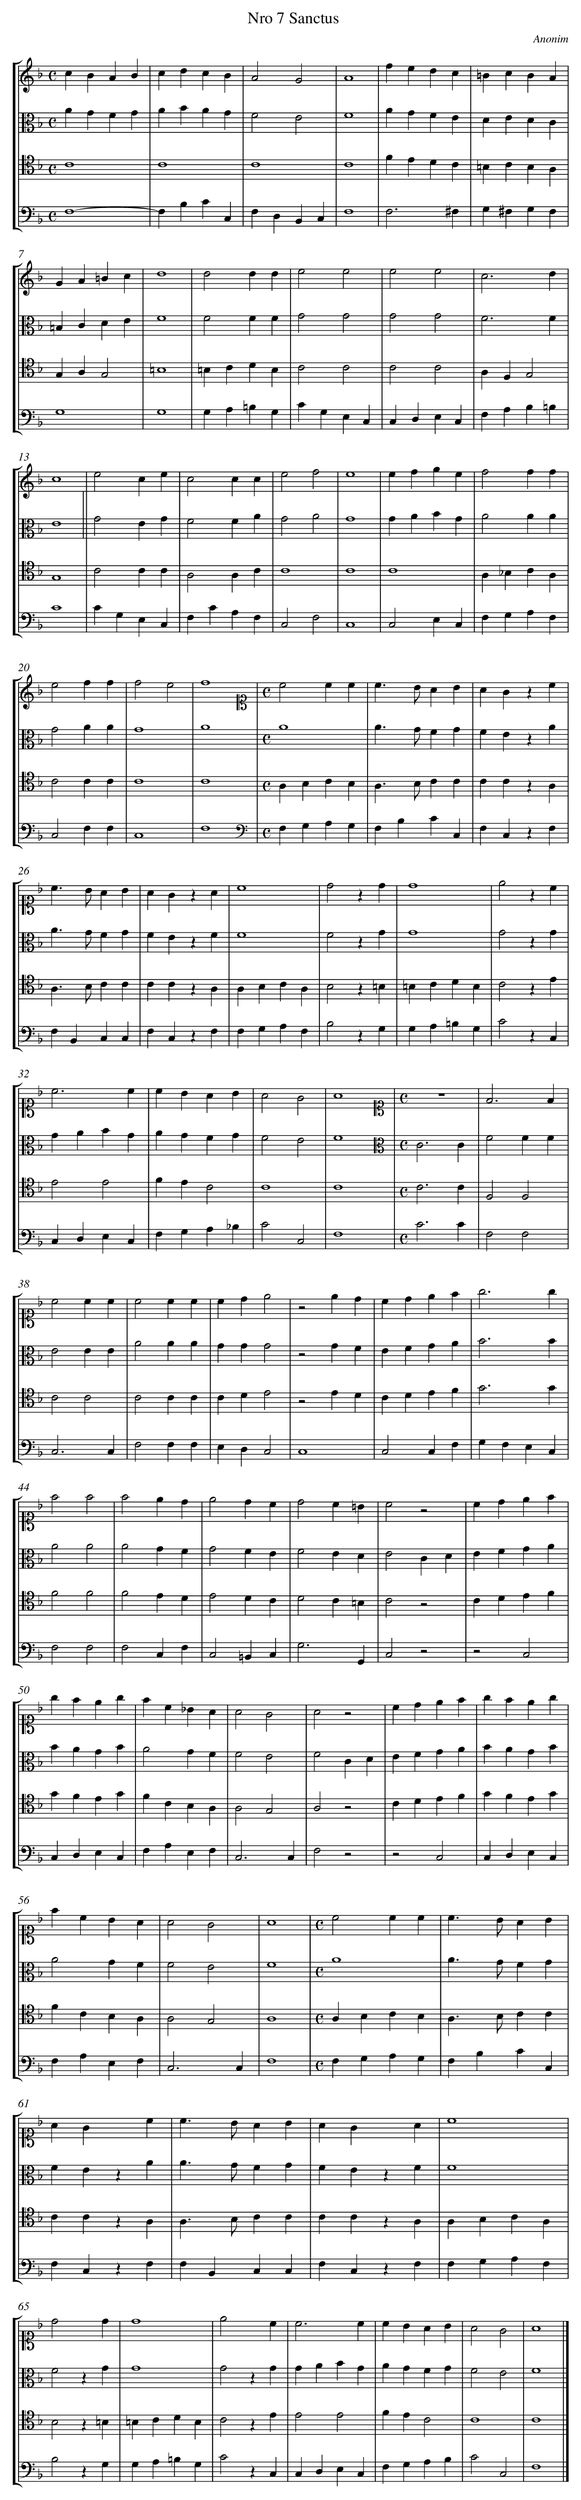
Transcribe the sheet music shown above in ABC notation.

X:1
T: Nro 7 Sanctus
C: Anonim
L: 1/4
M: C
%%staves [1 2 3 4]
V: 1
V: 2 clef=alto
V: 3 clef=tenor
V: 4 clef=bass
K: F
[V:1] cBAB |
[V:2] AGFG |
[V:3] C4 |
[V:4] F,4- |
[V:1] cdcB |
[V:2] ABAG |
[V:3] C4 |
[V:4] F,B,CC, |
[V:1] A2G2 |
[V:2] F2E2 |
[V:3] C4 |
[V:4] F,D,B,,C, |
[V:1] A4 |
[V:2] F4 |
[V:3] C4 |
[V:4] F,4 |
[V:1] fedc |
[V:2] AGFE |
[V:3] FEDC |
[V:4] F,3^F, |
[V:1] =BcBA |
[V:2] DEDC |
[V:3] =B,CB,A, |
[V:4] G,^F,G,F, |
[V:1] GA=Bc |
[V:2] =B,CDE |
[V:3] G,A,G,2 |
[V:4] G,4 |
[V:1] d4 |
[V:2] F4 |
[V:3] =B,4 |
[V:4] G,4 |
[V:1] d2dd |
[V:2] F2FF |
[V:3] =B,CDB, |
[V:4] G,A,=B,G, |
[V:1] e2e2 |
[V:2] G2G2 |
[V:3] C2C2 |
[V:4] CG,E,C, |
[V:1] e2e2 |
[V:2] G2G2 |
[V:3] C2C2 |
[V:4] C,D,E,C, |
[V:1] c3d |
[V:2] F3F |
[V:3] A,F,G,2 |
[V:4] F,A,B,=B, |
[V:1] c4 |
[V:2] E4 ||
[V:3] G,4 |
[V:4] C4 |
[V:1] e2ce |
[V:2] G2EG |
[V:3] C2CC |
[V:4] CG,E,C, |
[V:1] c2cc |
[V:2] F2FA |
[V:3] A,2A,C |
[V:4] F,CA,F, |
[V:1] e2f2 |
[V:2] G2A2 |
[V:3] C4 |
[V:4] C,2F,2 |
[V:1] e4 |
[V:2] G4 |
[V:3] C4 |
[V:4] C,4 |
[V:1] efge |
[V:2] GABG |
[V:3] C4 |
[V:4] C,2E,C, |
[V:1] f2ff |
[V:2] A2AA |
[V:3] A,_B,CA, |
[V:4] F,G,A,F, |
[V:1] e2ff |
[V:2] G2AA |
[V:3] C2CC |
[V:4] C,2F,F, |
[V:1] f2e2 |
[V:2] G4 |
[V:3] C4 |
[V:4] C,4 |
[V:1] f4 |
[V:2] A4 |
[V:3] C4 |
[V:4] F,4 |
[V:1]  [K:F] [K:clef=C1][M:C]c2cc |
[V:2]  [K:F] [M:C]A4 |
[V:3]  [K:F] [M:C]A,B,CB, |
[V:4]  [K:F] [K:clef=bass][M:C]F,G,A,G, |
[V:1] c>BAB |
[V:2] A>GFG |
[V:3] A,>B,CC |
[V:4] F,B,CC, |
[V:1] AGzc |
[V:2] FEzA |
[V:3] CCzA, |
[V:4] F,C,zF, |
[V:1] c>BAB |
[V:2] A>GFG |
[V:3] A,>B,CC |
[V:4] F,B,,C,C, |
[V:1] AGzA |
[V:2] FEzF |
[V:3] CCzA, |
[V:4] F,C,zF, |
[V:1] c4 |
[V:2] F4 |
[V:3] A,B,CA, |
[V:4] F,G,A,F, |
[V:1] d2zd |
[V:2] F2zG |
[V:3] B,2z=B, |
[V:4] B,2zG, |
[V:1] d4 |
[V:2] G4 |
[V:3] =B,CDB, |
[V:4] G,A,=B,G, |
[V:1] e2zc |
[V:2] G2zG |
[V:3] C2zE |
[V:4] C2zC, |
[V:1] c3c |
[V:2] GABG |
[V:3] E2E2 |
[V:4] C,D,E,C, |
[V:1] cBAB |
[V:2] AGFG |
[V:3] FEC2 |
[V:4] F,G,A,_B, |
[V:1] A2G2 |
[V:2] F2E2 |
[V:3] C4 |
[V:4] C2C,2 |
[V:1] A4 |
[V:2] F4 |
[V:3] C4 |
[V:4] F,4 |
[V:1] [K:clef=C1][M:C]z4 |
[V:2] [K:clef=alto][M:C]C3C |
[V:3] [M:C]C3C |
[V:4] [M:C]C3C |
[V:1] F3F |
[V:2] F2FF |
[V:3] F,2F,2 |
[V:4] F,2F,2 |
[V:1] c2cc |
[V:2] E2EE |
[V:3] C2C2 |
[V:4] C,3C, |
[V:1] c2cc |
[V:2] A2AA |
[V:3] C2CC |
[V:4] F,2F,F, |
[V:1] cde2 |
[V:2] GGG2 |
[V:3] CDE2 |
[V:4] E,D,C,2 |
[V:1] z2ed |
[V:2] z2GF |
[V:3] z2ED |
[V:4] C,4 |
[V:1] cdef |
[V:2] EFGA |
[V:3] CDEF |
[V:4] C,2C,F, |
[V:1] g3g |
[V:2] B3B |
[V:3] G3G |
[V:4] G,F,E,C, |
[V:1] f2f2 |
[V:2] A2A2 |
[V:3] F2F2 |
[V:4] F,2F,2 |
[V:1] f2ed |
[V:2] A2GF |
[V:3] F2ED |
[V:4] F,2C,F, |
[V:1] e2dc |
[V:2] G2FE |
[V:3] E2DC |
[V:4] C,2=B,,C, |
[V:1] d2c=B |
[V:2] F2ED |
[V:3] D2C=B, |
[V:4] G,3G,, |
[V:1] c2z2 |
[V:2] E2CD |
[V:3] C2z2 |
[V:4] C,2z2 |
[V:1] cdef |
[V:2] EFGA |
[V:3] CDEF |
[V:4] z2C,2 |
[V:1] gfeg |
[V:2] BAGB |
[V:3] GFEG |
[V:4] C,D,E,C, |
[V:1] fc_BA |
[V:2] A2GF |
[V:3] FCB,A, |
[V:4] F,A,E,F, |
[V:1] A2G2 |
[V:2] F2E2 |
[V:3] A,2G,2 |
[V:4] C,3C, |
[V:1] A2z2 |
[V:2] F2CD |
[V:3] A,2z2 |
[V:4] F,2z2 |
[V:1] cdef |
[V:2] EFGA |
[V:3] CDEF |
[V:4] z2C,2 |
[V:1] gfeg |
[V:2] BAGB |
[V:3] GFEG |
[V:4] C,D,E,C, |
[V:1] fcBA |
[V:2] A2GF |
[V:3] FCB,A, |
[V:4] F,A,E,F, |
[V:1] A2G2 |
[V:2] F2E2 |
[V:3] A,2G,2 |
[V:4] C,3C, |
[V:1] A4 |
[V:2] F4 |
[V:3] A,4 |
[V:4] F,4 |
[V:1] [M:C]c2cc |
[V:2] [M:C]A4 |
[V:3] [M:C]A,B,CB, |
[V:4] [M:C]F,G,A,G, |
[V:1] c>BAB |
[V:2] A>GFG |
[V:3] A,>B,CC |
[V:4] F,B,CC, |
[V:1] AGxc |
[V:2] FEzA |
[V:3] CCzA, |
[V:4] F,C,zF, |
[V:1] c>BAB |
[V:2] A>GFG |
[V:3] A,>B,CC |
[V:4] F,B,,C,C, |
[V:1] AGxA |
[V:2] FEzF |
[V:3] CCzA, |
[V:4] F,C,zF, |
[V:1] c4 |
[V:2] F4 |
[V:3] A,B,CA, |
[V:4] F,G,A,F, |
[V:1] d2xd |
[V:2] F2zG |
[V:3] B,2z=B, |
[V:4] B,2zG, |
[V:1] d4 |
[V:2] G4 |
[V:3] =B,CDB, |
[V:4] G,A,=B,G, |
[V:1] e2xc |
[V:2] G2zG |
[V:3] C2zE |
[V:4] C2zC, |
[V:1] c3c |
[V:2] GABG |
[V:3] E2E2 |
[V:4] C,D,E,C, |
[V:1] cBAB |
[V:2] AGFG |
[V:3] FEC2 |
[V:4] F,G,A,B, |
[V:1] A2G2 |
[V:2] F2E2 |
[V:3] C4 |
[V:4] C2C,2 |
[V:1] A4 |]
[V:2] F4 |]
[V:3] C4 |]
[V:4] F,4 |]
